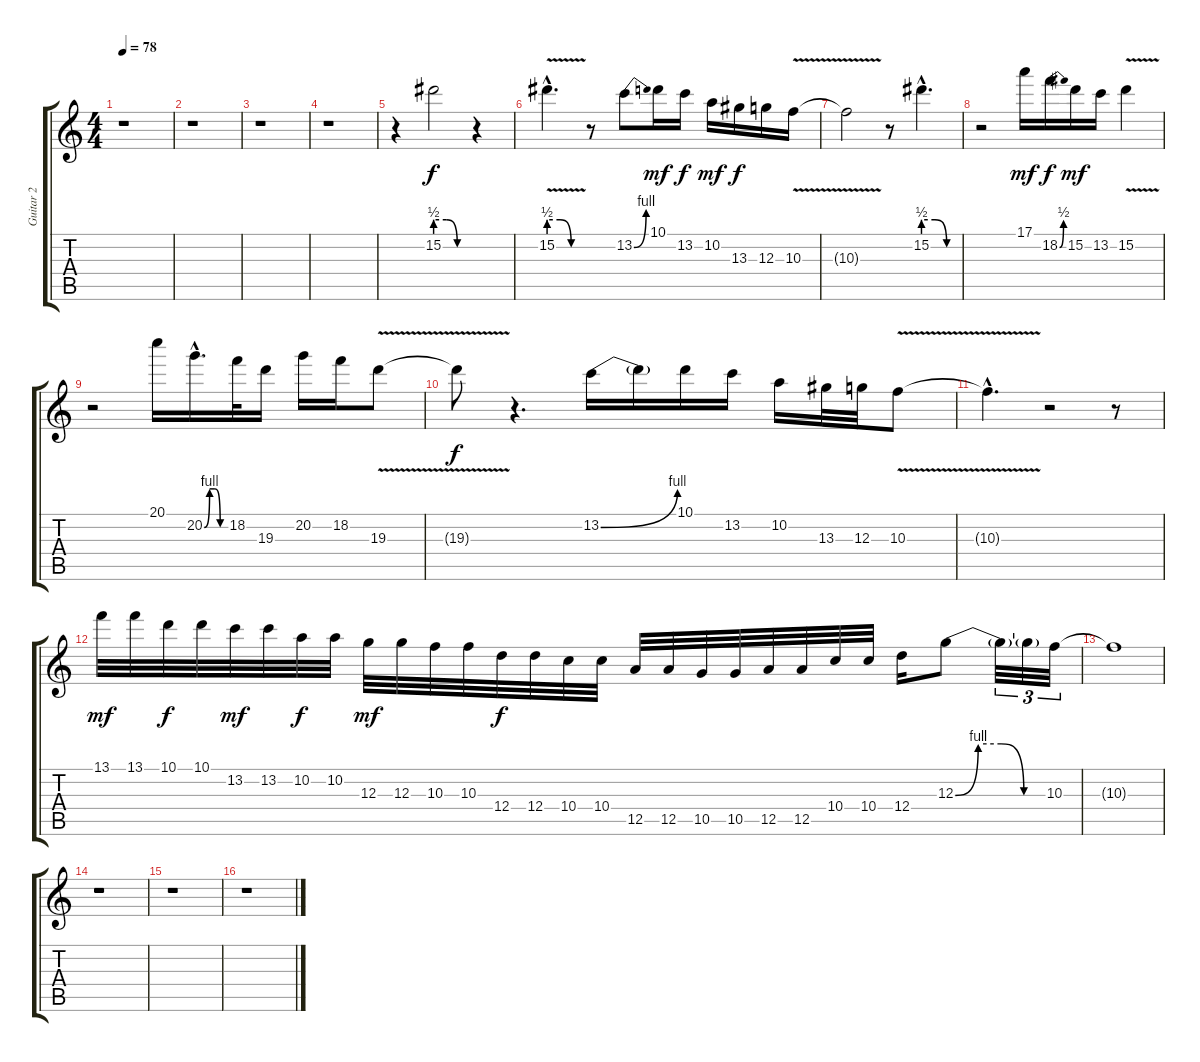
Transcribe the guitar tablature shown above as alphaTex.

\track ("Guitar 2" "Guitar 2") {instrument overdrivenguitar}
\staff {score tabs}
\tuning (E4 B3 G3 D3 A2 E2) {hide}
\ts (4 4)
\tempo 78
\clef g2
\ks c
r.1{dy f} |
r.1 |
r.1 |
r.1 |
r.4 15.2{be (custom 0 2 20 2 40 0 60 0)}.2 r.4 |
15.2{be (custom 0 2 20 2 40 0 60 0) v hac}.4{d} r.8 13.2{be (bend 0 0 60 4)}.8 10.1.16{dy mf} 13.2.16{dy f} 10.2.16{dy mf} 13.3.16{dy f} 12.3.16 10.3{v}.16 |
10.3{t}.2 r.8 15.2{be (custom 0 2 20 2 40 0 60 0) hac}.4{d} |
r.2 17.1.16{dy mf} 18.2{be (bend 0 0 60 2)}.16{dy f} 15.2.16{dy mf} 13.2.16 15.2{v}.4 |
r.2 20.1.16 20.2{be (custom 0 0 15 4 30 4 45 0 60 0) hac}.16{d} 18.2.32 19.3.16 20.2.16 18.2.16 19.3{v}.8 |
19.3{t}.8{dy f} r.4{d} 13.2{be (bend 0 0 60 4)}.16 13.2{t}.16 10.1.16 13.2.16 10.2.16 13.3.32 12.3.32 10.3{v}.8 |
10.3{hac t}.4{d} r.2 r.8 |
13.1.32{dy mf} 13.1.32 10.1.32{dy f} 10.1.32 13.2.32{dy mf} 13.2.32 10.2.32{dy f} 10.2.32 12.3.32{dy mf} 12.3.32 10.3.32 10.3.32 12.4.32{dy f} 12.4.32 10.4.32 10.4.32 12.5.32 12.5.32 10.5.32 10.5.32 12.5.32 12.5.32 10.4.32 10.4.32 12.4.16 12.3{be (custom 0 0 15 4 30 4 45 0 60 0)}.8 12.3{t}.32{tu (3 2)} 12.3{t}.32{tu (3 2)} 10.3.32{tu (3 2)} |
10.3{t}.1 |
r.1 |
r.1 |
r.1
